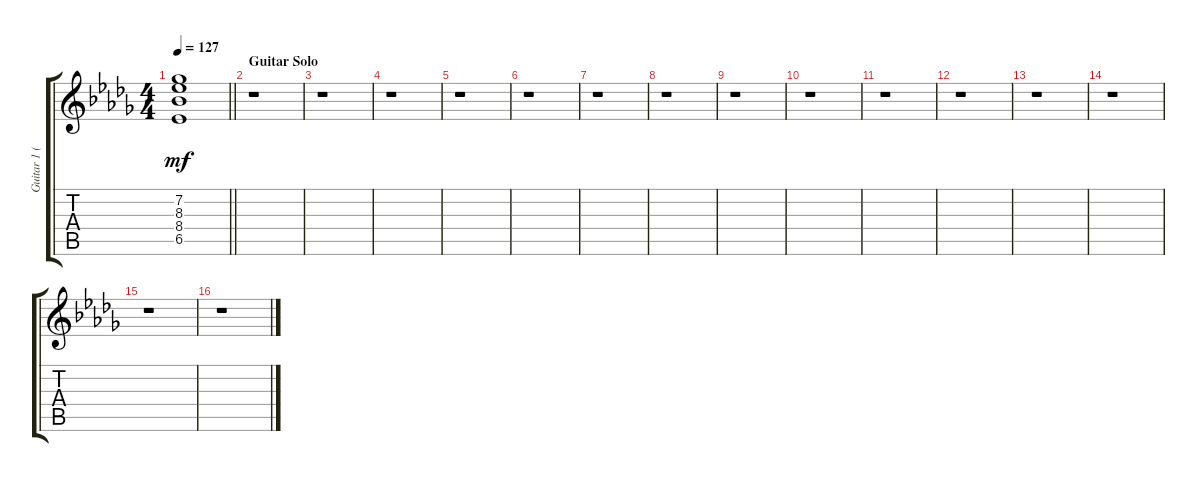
\track ("Guitar 1 (dist.)" "Guitar 1 (") {instrument distortionguitar}
\staff {score tabs}
\tuning (E4 B3 G3 D3 A2 E2) {hide}
\ts (4 4)
\tempo 127
\clef g2
\barLineRight lightlight
\ks bbminor
(7.2 8.3 8.4 6.5).1{dy mf volume 10} |
\section ("" "Guitar Solo")
r.1 |
r.1 |
r.1 |
r.1 |
r.1 |
r.1 |
r.1 |
r.1 |
r.1 |
r.1 |
r.1 |
r.1 |
r.1 |
r.1 |
r.1
